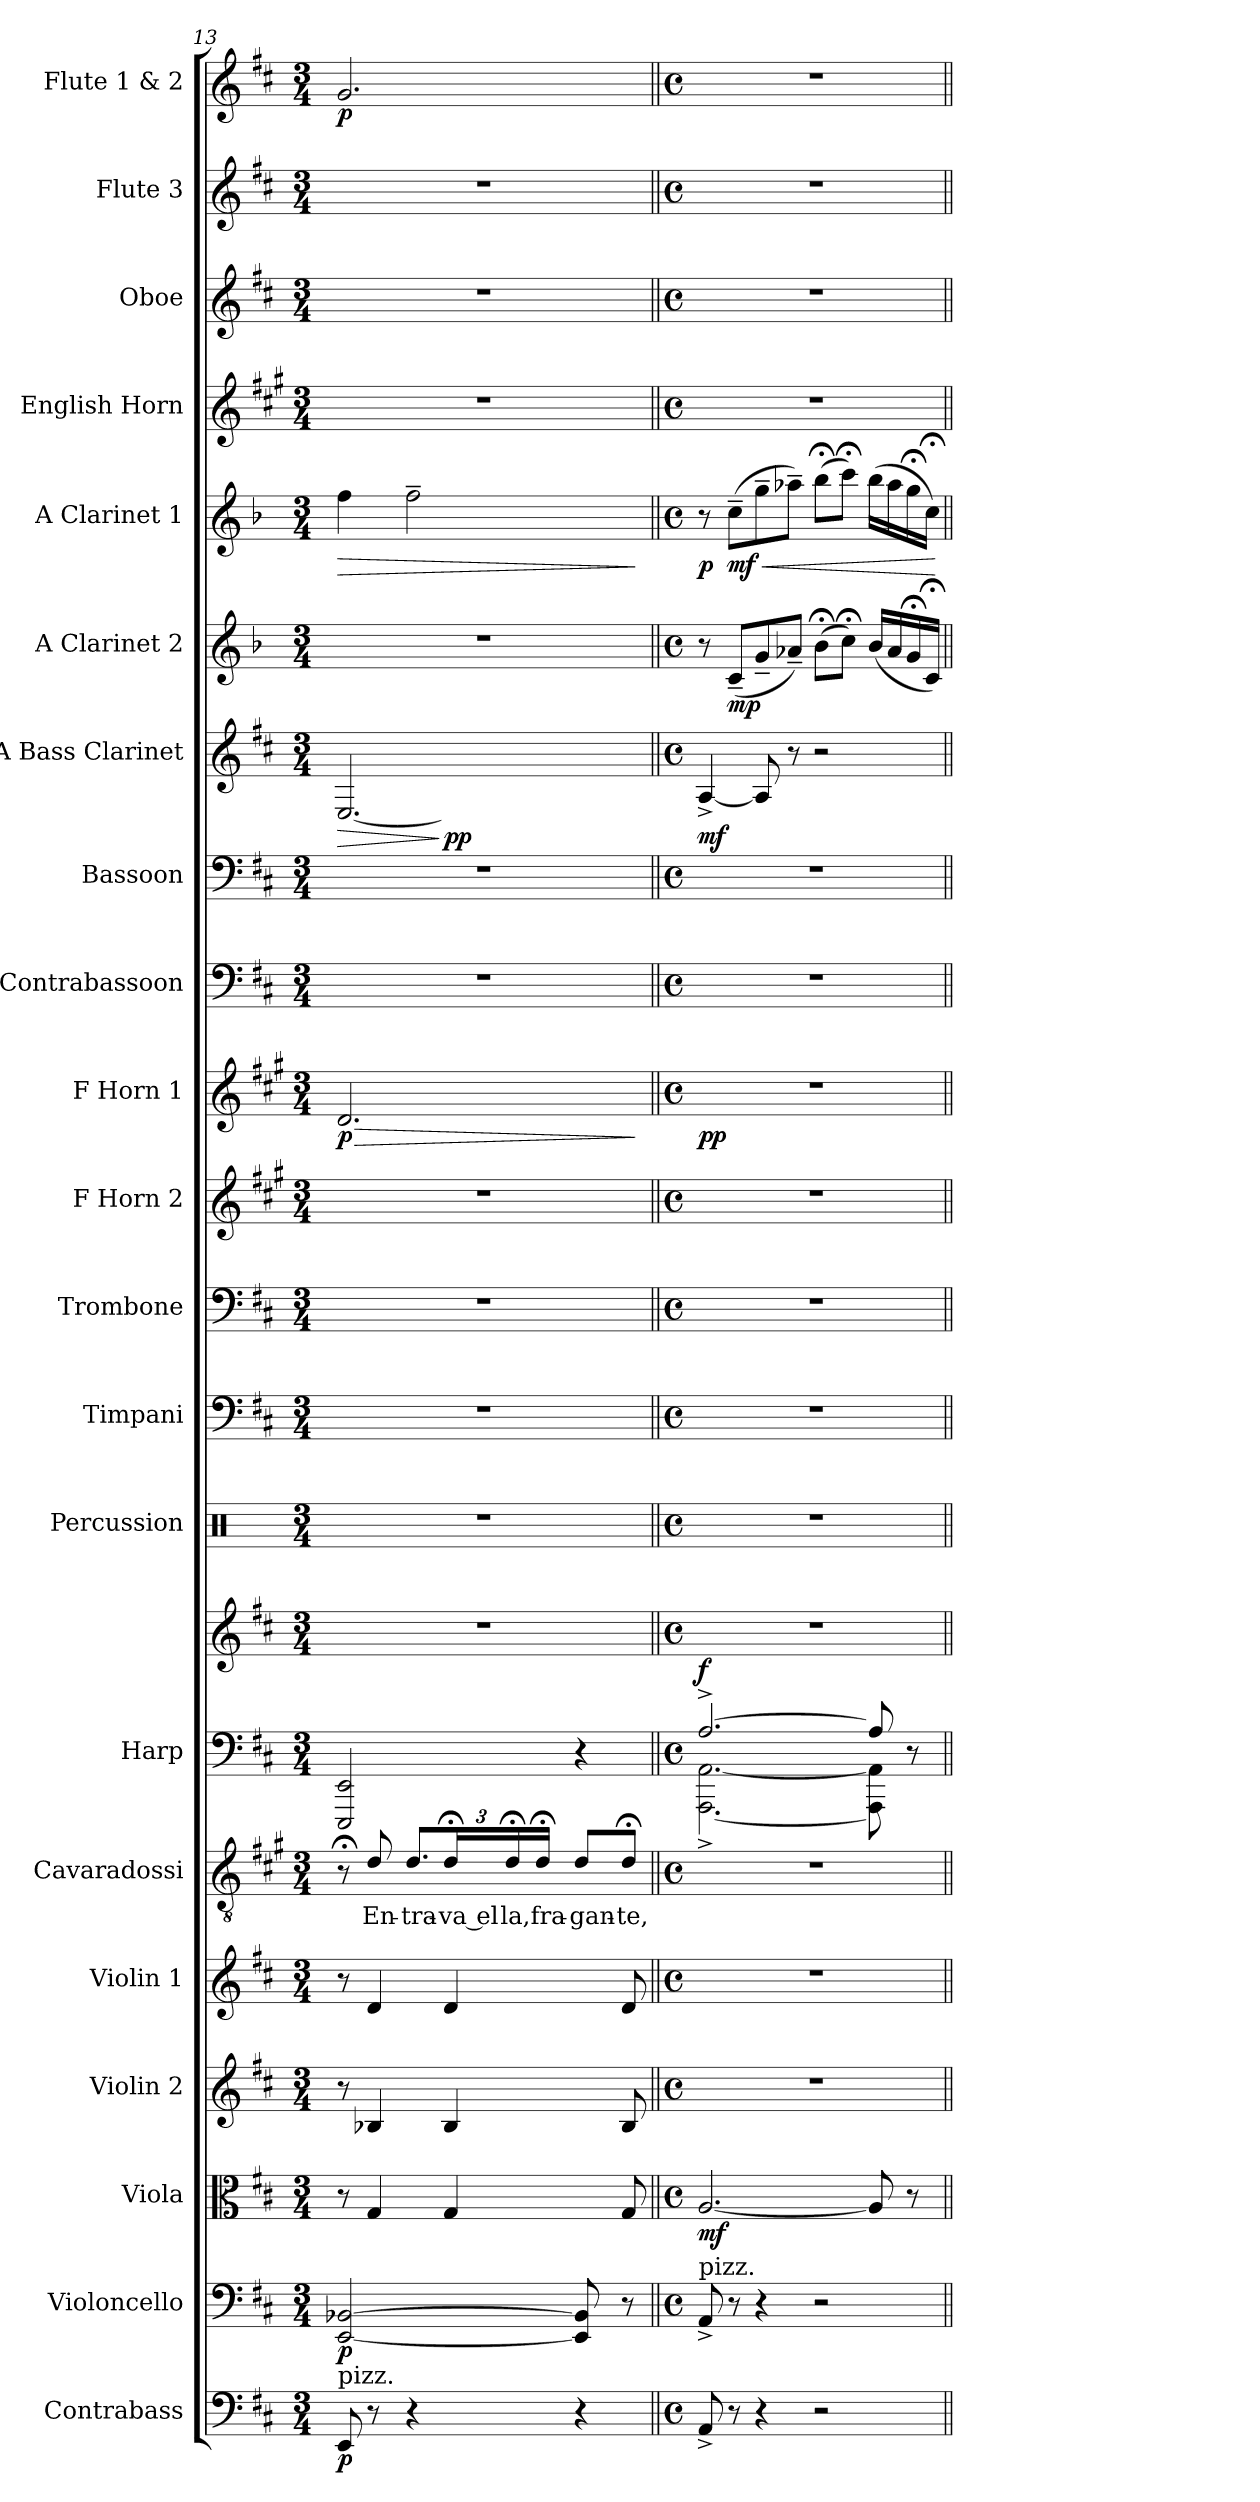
**kern	**dynam	**kern	**dynam	**kern	**dynam	**kern	**kern	**kern	**text	**kern	**kern	**dynam	**kern	**kern	**kern	**kern	**kern	**dynam	**kern	**kern	**kern	**dynam	**kern	**dynam	**kern	**dynam	**kern	**kern	**kern	**kern	**dynam
*part21	*part21	*part20	*part20	*part19	*part19	*part18	*part17	*part16	*part16	*part15	*part15	*part15	*part14	*part13	*part12	*part11	*part10	*part10	*part9	*part8	*part7	*part7	*part6	*part6	*part5	*part5	*part4	*part3	*part2	*part1	*part1
*staff22	*staff22	*staff21	*staff21	*staff20	*staff20	*staff19	*staff18	*staff17	*staff17	*staff16	*staff15	*staff15/16	*staff14	*staff13	*staff12	*staff11	*staff10	*staff10	*staff9	*staff8	*staff7	*staff7	*staff6	*staff6	*staff5	*staff5	*staff4	*staff3	*staff2	*staff1	*staff1
*I"Contrabass	*	*I"Violoncello	*	*I"Viola	*	*I"Violin 2	*I"Violin 1	*I"Cavaradossi	*	*I"Harp	*	*	*I"Percussion	*I"Timpani	*I"Trombone	*I"F Horn 2	*I"F Horn 1	*	*I"Contrabassoon	*I"Bassoon	*I"A Bass Clarinet	*	*I"A Clarinet 2	*	*I"A Clarinet 1	*	*I"English Horn	*I"Oboe	*I"Flute 3	*I"Flute 1 &amp; 2	*
*I'Cb.	*	*I'Vc.	*	*I'Vla.	*	*I'Vln. 2	*I'Vln. 1	*I'Cav.	*	*I'Hrp.	*	*	*I'Perc.	*I'Timp.	*I'Tbn.	*I'F Hn. 2	*I'F Hn. 1	*	*I'Cbsn.	*I'Bsn.	*I'A B. Cl.	*	*I'A Cl. 2	*	*I'A Cl. 1	*	*I'E. Hn.	*I'Ob.	*I'Fl. 3	*I'Fl. 1 &amp; 2	*
!!LO:PB:g=z
*clefF4	*	*clefF4	*	*clefC3	*	*clefG2	*clefG2	*clefGv2	*	*clefF4	*clefG2	*	*clefX	*clefF4	*clefF4	*clefG2	*clefG2	*	*clefF4	*clefF4	*clefG2	*	*clefG2	*	*clefG2	*	*clefG2	*clefG2	*clefG2	*clefG2	*
*ITrd7c12	*	*	*	*	*	*	*	*ITrd4c7	*	*	*	*	*	*	*	*ITrd4c7	*ITrd4c7	*	*ITrd7c12	*	*ITrd9c15	*	*ITrd2c3	*	*ITrd2c3	*	*ITrd4c7	*	*	*	*
*k[f#c#]	*	*k[f#c#]	*	*k[f#c#]	*	*k[f#c#]	*k[f#c#]	*k[f#c#]	*	*k[f#c#]	*k[f#c#]	*	*k[]	*k[f#c#]	*k[f#c#]	*k[f#c#]	*k[f#c#]	*	*k[f#c#]	*k[f#c#]	*k[f#c#]	*	*k[f#c#]	*	*k[f#c#]	*	*k[f#c#]	*k[f#c#]	*k[f#c#]	*k[f#c#]	*
*M3/4	*	*M3/4	*	*M3/4	*	*M3/4	*M3/4	*M3/4	*	*M3/4	*M3/4	*	*M3/4	*M3/4	*M3/4	*M3/4	*M3/4	*	*M3/4	*M3/4	*M3/4	*	*M3/4	*	*M3/4	*	*M3/4	*M3/4	*M3/4	*M3/4	*
=13	=13	=13	=13	=13	=13	=13	=13	=13	=13	=13	=13	=13	=13	=13	=13	=13	=13	=13	=13	=13	=13	=13	=13	=13	=13	=13	=13	=13	=13	=13	=13
!LO:TX:a:t=pizz.	!	!	!	!	!	!	!	!	!	!	!	!	!	!	!	!	!	!	!	!	!	!	!	!	!	!	!	!	!	!	!
!	!LO:DY:b	!	!LO:DY:b	!	!	!	!	!	!	!	!	!	!	!	!	!	!	!LO:HP:b	!	!	!LO:N:head=open	!LO:HP:b	!	!	!	!LO:HP:b	!	!	!	!	!
!	!	!	!	!	!	!	!	!	!	!	!	!	!	!	!	!	!	!LO:DY:n=1:b	!	!	!	!	!	!	!	!	!	!	!	!	!LO:DY:b
8EEE/	p	[2EE/ [2BB-X/	p	8r	.	8r	8r	8r;<	.	2EEE/ 2EE/	2.r	.	2.r	2.r	2.r	2.r	2.G/	> p	2.r	2.r	[4.EE/	>	2.r	.	4dd\	>	2.r	2.r	2.r	2.g/	p
!	!	!	!	!	!	!	!	!	!LO:LY:b	!	!	!	!	!	!	!	!	!	!	!	!	!	!	!	!	!	!	!	!	!	!
8r	.	.	.	4G/	.	4B-X/	4d/	8G/	En-	.	.	.	.	.	.	.	.	.	.	.	.	.	.	.	.	.	.	.	.	.	.
!	!	!	!	!	!	!	!	!	!LO:LY:b	!	!	!	!	!	!	!	!	!	!	!	!	!	!	!	!	!	!	!	!	!	!
4r	.	.	.	.	.	.	.	12.G/L	-tra-	.	.	.	.	.	.	.	.	.	.	.	.	.	.	.	2dd~\	.	.	.	.	.	.
!	!	!	!	!	!	!	!	!	!LO:LY:b	!	!	!	!	!	!	!	!	!	!	!	!	!LO:DY:n=1:b	!	!	!	!	!	!	!	!	!
.	.	.	.	4G/	.	4B-/	4d/	24G;</L	va el	.	.	.	.	.	.	.	.	.	.	.	4.EE!yy]	] pp	.	.	.	.	.	.	.	.	.
!	!	!	!	!	!	!	!	!	!LO:LY:b	!	!	!	!	!	!	!	!	!	!	!	!	!	!	!	!	!	!	!	!	!	!
.	.	.	.	.	.	.	.	24G;</	-la,	.	.	.	.	.	.	.	.	.	.	.	.	.	.	.	.	.	.	.	.	.	.
!	!	!	!	!	!	!	!	!	!LO:LY:b	!	!	!	!	!	!	!	!	!	!	!	!	!	!	!	!	!	!	!	!	!	!
.	.	.	.	.	.	.	.	24G;</JJ	fra-	.	.	.	.	.	.	.	.	.	.	.	.	.	.	.	.	.	.	.	.	.	.
!	!	!	!	!	!	!	!	!	!LO:LY:b	!	!	!	!	!	!	!	!	!	!	!	!	!	!	!	!	!	!	!	!	!	!
4r	.	8EE/] 8BB-/]	.	.	.	.	.	8G/L	-gan-	4r	.	.	.	.	.	.	.	.	.	.	.	.	.	.	.	.	.	.	.	.	.
!	!	!	!	!	!	!	!	!	!LO:LY:b	!	!	!	!	!	!	!	!	!	!	!	!	!	!	!	!	!	!	!	!	!	!
.	.	8r	.	8G/	.	8B-/	8d/	8G;</J	-te,	.	.	.	.	.	.	.	.	.	.	.	.	.	.	.	.	.	.	.	.	.	.
.	.	.	.	.	.	.	.	.	.	.	.	.	.	.	.	.	.	]	.	.	.	.	.	.	.	]	.	.	.	.	.
=14||	=14||	=14||	=14||	=14||	=14||	=14||	=14||	=14||	=14||	=14||	=14||	=14||	=14||	=14||	=14||	=14||	=14||	=14||	=14||	=14||	=14||	=14||	=14||	=14||	=14||	=14||	=14||	=14||	=14||	=14||	=14||
*M4/4	*	*M4/4	*	*M4/4	*	*M4/4	*M4/4	*M4/4	*	*M4/4	*M4/4	*	*M4/4	*M4/4	*M4/4	*M4/4	*M4/4	*	*M4/4	*M4/4	*M4/4	*	*M4/4	*	*M4/4	*	*M4/4	*M4/4	*M4/4	*M4/4	*
*met(c)	*	*met(c)	*	*met(c)	*	*met(c)	*met(c)	*met(c)	*	*met(c)	*met(c)	*	*met(c)	*met(c)	*met(c)	*met(c)	*met(c)	*	*met(c)	*met(c)	*met(c)	*	*met(c)	*	*met(c)	*	*met(c)	*met(c)	*met(c)	*met(c)	*
*	*	*	*	*	*	*	*	*	*	*^	*	*	*	*	*	*	*	*	*	*	*	*	*	*	*	*	*	*	*	*	*
!	!	!LO:TX:a:t=pizz.	!	!	!	!	!	!	!	!	!	!	!	!	!	!	!	!	!	!	!	!	!	!	!	!	!	!	!	!	!	!
!	!	!	!	!	!LO:DY:b	!	!	!	!	!	!	!	!LO:DY:b	!	!	!	!	!	!LO:DY:b	!	!	!	!LO:DY:b	!	!	!	!LO:DY:b	!	!	!	!	!
8AAA^/	.	8AA^/	.	[2.A/	mf	1r	1r	1r	.	[2.A^/	[2.AAA\^ [2.AA\^	1r	f	1r	1r	1r	1r	1r	pp	1r	1r	[4AA^/	mf	8r	.	8r	p	1r	1r	1r	1r	.
!	!	!	!	!	!	!	!	!	!	!	!	!	!	!	!	!	!	!	!	!	!	!	!	!	!LO:DY:b	!	!LO:HP:b	!	!	!	!	!
!	!	!	!	!	!	!	!	!	!	!	!	!	!	!	!	!	!	!	!	!	!	!	!	!	!	!	!LO:DY:n=1:b	!	!	!	!	!
8r	.	8r	.	.	.	.	.	.	.	.	.	.	.	.	.	.	.	.	.	.	.	.	.	(<8A~/L	mp	(>8a~\L	< mf	.	.	.	.	.
4r	.	4r	.	.	.	.	.	.	.	.	.	.	.	.	.	.	.	.	.	.	.	8AA/]	.	8e~/	.	8ee~\	.	.	.	.	.	.
.	.	.	.	.	.	.	.	.	.	.	.	.	.	.	.	.	.	.	.	.	.	8r	.	8fn~/J)	.	8ffn~\J)	.	.	.	.	.	.
2r	.	2r	.	.	.	.	.	.	.	.	.	.	.	.	.	.	.	.	.	.	.	2r	.	(>8g;<\L	.	(>8gg;<\L	.	.	.	.	.	.
.	.	.	.	.	.	.	.	.	.	.	.	.	.	.	.	.	.	.	.	.	.	.	.	8a;<\J)	.	8aa;<\J)	.	.	.	.	.	.
.	.	.	.	8A/]	.	.	.	.	.	8A/]	8AAA\] 8AA\]	.	.	.	.	.	.	.	.	.	.	.	.	(<16g/LL	.	(>16gg\LL	.	.	.	.	.	.
.	.	.	.	.	.	.	.	.	.	.	.	.	.	.	.	.	.	.	.	.	.	.	.	16f/	.	16ff\	.	.	.	.	.	.
.	.	.	.	8r	.	.	.	.	.	8r	8ryy	.	.	.	.	.	.	.	.	.	.	.	.	16e;</	.	16ee;<\	.	.	.	.	.	.
.	.	.	.	.	.	.	.	.	.	.	.	.	.	.	.	.	.	.	.	.	.	.	.	16A;</JJ)	.	16a;<\JJ)	.	.	.	.	.	.
*	*	*	*	*	*	*	*	*	*	*v	*v	*	*	*	*	*	*	*	*	*	*	*	*	*	*	*	*	*	*	*	*	*
.	.	.	.	.	.	.	.	.	.	.	.	.	.	.	.	.	.	.	.	.	.	.	.	.	.	[	.	.	.	.	.
=||	=||	=||	=||	=||	=||	=||	=||	=||	=||	=||	=||	=||	=||	=||	=||	=||	=||	=||	=||	=||	=||	=||	=||	=||	=||	=||	=||	=||	=||	=||	=||
*-	*-	*-	*-	*-	*-	*-	*-	*-	*-	*-	*-	*-	*-	*-	*-	*-	*-	*-	*-	*-	*-	*-	*-	*-	*-	*-	*-	*-	*-	*-	*-
